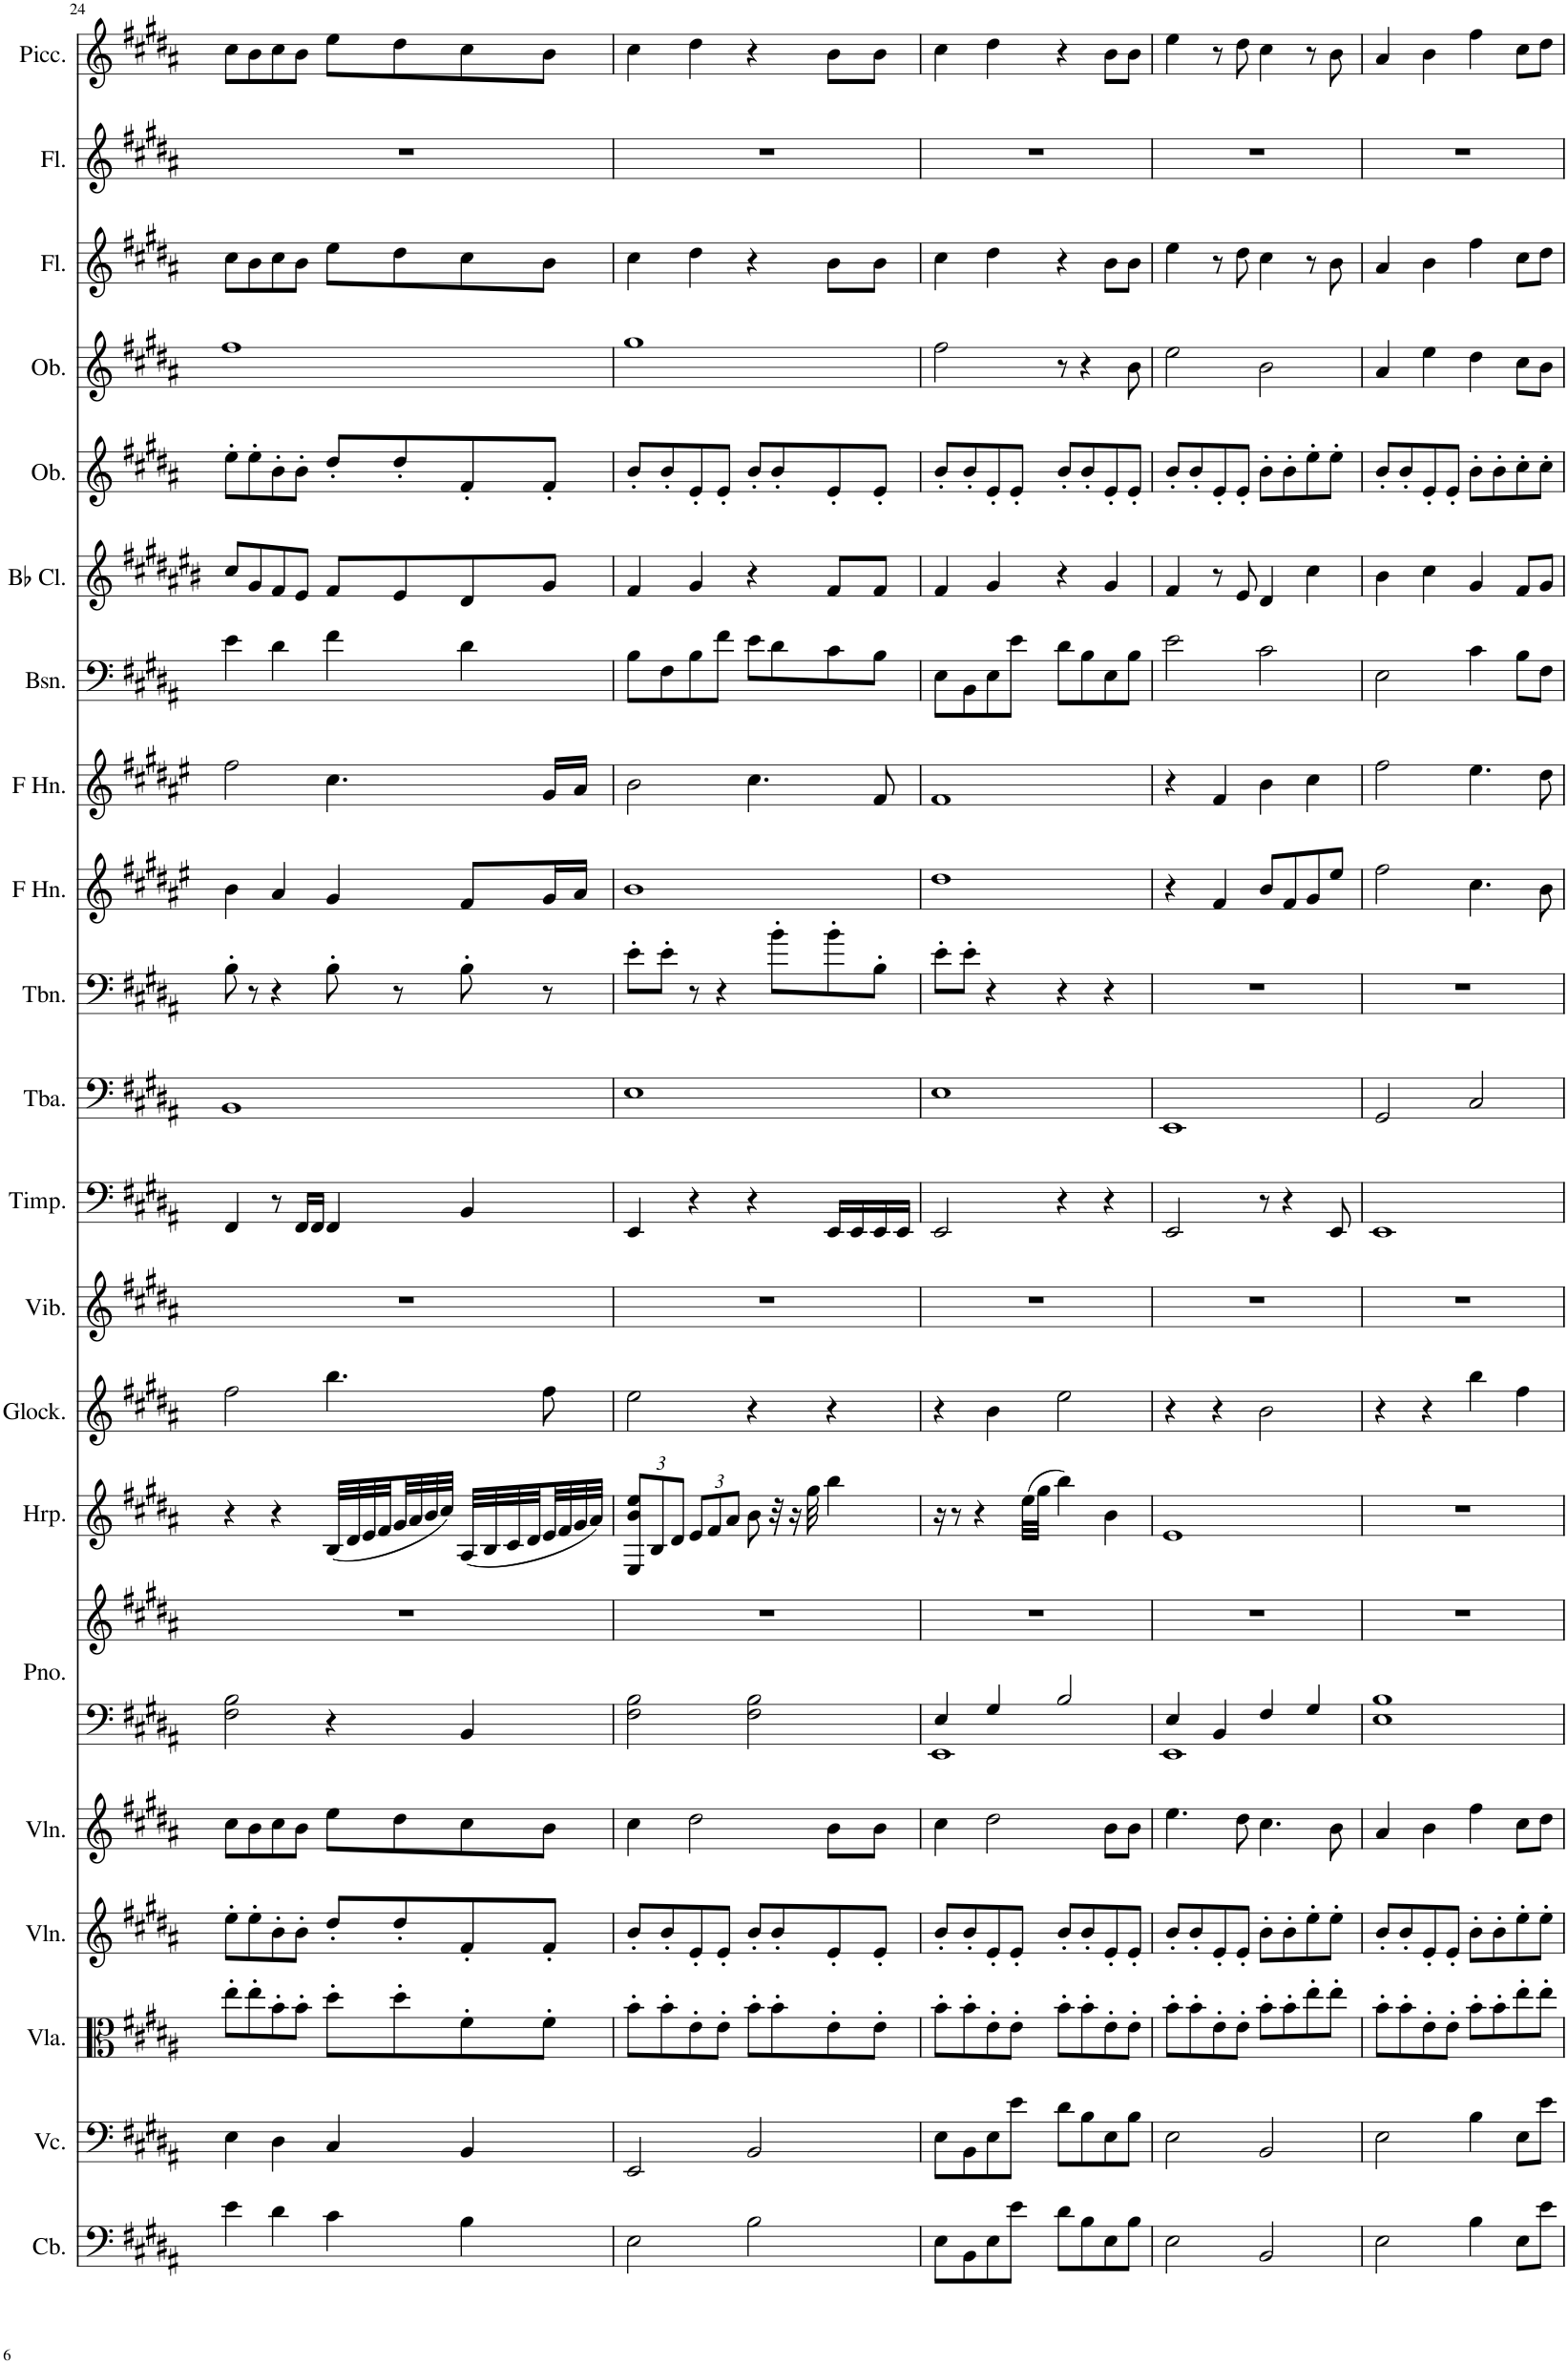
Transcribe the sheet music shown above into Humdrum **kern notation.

**kern	**kern	**kern	**kern	**kern	**kern	**kern	**kern	**kern	**kern	**kern	**kern	**kern	**kern	**kern	**kern	**kern	**kern	**kern	**kern	**kern	**kern
*part21	*part20	*part19	*part18	*part17	*part16	*part16	*part15	*part14	*part13	*part12	*part11	*part10	*part9	*part8	*part7	*part6	*part5	*part4	*part3	*part2	*part1
*staff22	*staff21	*staff20	*staff19	*staff18	*staff17	*staff16	*staff15	*staff14	*staff13	*staff12	*staff11	*staff10	*staff9	*staff8	*staff7	*staff6	*staff5	*staff4	*staff3	*staff2	*staff1
*I"Contrabass	*I"Violoncello	*I"Viola	*I"Violin	*I"Violin	*I"Piano	*	*I"Harp	*I"Glockenspiel	*I"Vibraphone	*I"Timpani	*I"Tuba	*I"Trombone	*I"Horn in F	*I"Horn in F	*I"Bassoon	*I"Bb Clarinet	*I"Oboe	*I"Oboe	*I"Flute	*I"Flute	*I"Piccolo
*I'Cb.	*I'Vc.	*I'Vla.	*I'Vln.	*I'Vln.	*I'Pno.	*	*I'Hrp.	*I'Glock.	*I'Vib.	*I'Timp.	*I'Tba.	*I'Tbn.	*	*	*I'Bsn.	*I'Bb Cl.	*I'Ob.	*I'Ob.	*I'Fl.	*I'Fl.	*I'Picc.
!!LO:PB:g=z
*clefF4	*clefF4	*clefC3	*clefG2	*clefG2	*clefF4	*clefG2	*clefG2	*clefG2	*clefG2	*clefF4	*clefF4	*clefF4	*clefG2	*clefG2	*clefF4	*clefG2	*clefG2	*clefG2	*clefG2	*clefG2	*clefG2
*Trd7c12	*	*	*	*	*	*	*	*Trd-14c-24	*	*	*	*	*Trd4c7	*Trd4c7	*	*Trd1c2	*	*	*	*	*Trd-7c-12
*k[f#c#g#d#a#]	*k[f#c#g#d#a#]	*k[f#c#g#d#a#]	*k[f#c#g#d#a#]	*k[f#c#g#d#a#]	*k[f#c#g#d#a#]	*k[f#c#g#d#a#]	*k[f#c#g#d#a#]	*k[f#c#g#d#a#]	*k[f#c#g#d#a#]	*k[f#c#g#d#a#]	*k[f#c#g#d#a#]	*k[f#c#g#d#a#]	*k[f#c#g#d#a#e#]	*k[f#c#g#d#a#e#]	*k[f#c#g#d#a#]	*k[f#c#g#d#a#e#b#]	*k[f#c#g#d#a#]	*k[f#c#g#d#a#]	*k[f#c#g#d#a#]	*k[f#c#g#d#a#]	*k[f#c#g#d#a#]
*M4/4	*M4/4	*M4/4	*M4/4	*M4/4	*M4/4	*M4/4	*M4/4	*M4/4	*M4/4	*M4/4	*M4/4	*M4/4	*M4/4	*M4/4	*M4/4	*M4/4	*M4/4	*M4/4	*M4/4	*M4/4	*M4/4
=24	=24	=24	=24	=24	=24	=24	=24	=24	=24	=24	=24	=24	=24	=24	=24	=24	=24	=24	=24	=24	=24
4e\	4E\	8ee'\L	8ee'\L	8cc#\L	2F#\ 2B\	1r	4r	2ff#\	1r	4FF#/	1BB	8B'\	4b\	2ff#\	4e\	8cc#/L	8ee'\L	1ff#	8cc#\L	1r	8cc#\L
.	.	8ee'\	8ee'\	8b\	.	.	.	.	.	.	.	8r	.	.	.	8g#/	8ee'\	.	8b\	.	8b\
4d#\	4D#\	8b'\	8b'\	8cc#\	.	.	4r	.	.	8r	.	4r	4a#/	.	4d#\	8f#/	8b'\	.	8cc#\	.	8cc#\
.	.	8b'\J	8b'\J	8b\J	.	.	.	.	.	16FF#/LL	.	.	.	.	.	8e#/J	8b'\J	.	8b\J	.	8b\J
.	.	.	.	.	.	.	.	.	.	16FF#/JJ	.	.	.	.	.	.	.	.	.	.	.
4c#\	4C#/	8dd#'\L	8dd#'/L	8ee\L	4r	.	(32B/LLL	4.bb\	.	4FF#/	.	8B'\	4g#/	4.cc#\	4f#\	8f#/L	8dd#'/L	.	8ee\L	.	8ee\L
.	.	.	.	.	.	.	32d#/	.	.	.	.	.	.	.	.	.	.	.	.	.	.
.	.	.	.	.	.	.	32e/	.	.	.	.	.	.	.	.	.	.	.	.	.	.
.	.	.	.	.	.	.	32f#/	.	.	.	.	.	.	.	.	.	.	.	.	.	.
.	.	8dd#'\	8dd#'/	8dd#\	.	.	32g#/	.	.	.	.	8r	.	.	.	8e#/	8dd#'/	.	8dd#\	.	8dd#\
.	.	.	.	.	.	.	32a#/	.	.	.	.	.	.	.	.	.	.	.	.	.	.
.	.	.	.	.	.	.	32b/	.	.	.	.	.	.	.	.	.	.	.	.	.	.
.	.	.	.	.	.	.	32cc#/JJJ)	.	.	.	.	.	.	.	.	.	.	.	.	.	.
4B\	4BB/	8f#'\	8f#'/	8cc#\	4BB/	.	(32A#/LLL	.	.	4BB/	.	8B'\	8f#/L	.	4d#\	8d#/	8f#'/	.	8cc#\	.	8cc#\
.	.	.	.	.	.	.	32B/	.	.	.	.	.	.	.	.	.	.	.	.	.	.
.	.	.	.	.	.	.	32c#/	.	.	.	.	.	.	.	.	.	.	.	.	.	.
.	.	.	.	.	.	.	32d#/	.	.	.	.	.	.	.	.	.	.	.	.	.	.
.	.	8f#'\J	8f#'/J	8b\J	.	.	32e/	8ff#\	.	.	.	8r	16g#/L	16g#/LL	.	8g#/J	8f#'/J	.	8b\J	.	8b\J
.	.	.	.	.	.	.	32f#/	.	.	.	.	.	.	.	.	.	.	.	.	.	.
.	.	.	.	.	.	.	32g#/	.	.	.	.	.	16a#/JJ	16a#/JJ	.	.	.	.	.	.	.
.	.	.	.	.	.	.	32a#/JJJ)	.	.	.	.	.	.	.	.	.	.	.	.	.	.
=25	=25	=25	=25	=25	=25	=25	=25	=25	=25	=25	=25	=25	=25	=25	=25	=25	=25	=25	=25	=25	=25
*	*	*	*	*	*	*	*Xbrackettup	*	*	*	*	*	*	*	*	*	*	*	*	*	*
2E\	2EE/	8b'\L	8b'/L	4cc#\	2F#\ 2B\	1r	12E/ 12b/ 12ee/L	2ee\	1r	4EE/	1E	8e'\L	1b	2b\	8B\L	4f#/	8b'/L	1gg#	4cc#\	1r	4cc#\
.	.	.	.	.	.	.	12B/	.	.	.	.	.	.	.	.	.	.	.	.	.	.
.	.	8b'\	8b'/	.	.	.	.	.	.	.	.	8e'\J	.	.	8F#\	.	8b'/	.	.	.	.
.	.	.	.	.	.	.	12d#/J	.	.	.	.	.	.	.	.	.	.	.	.	.	.
.	.	8e'\	8e'/	2dd#\	.	.	12e/L	.	.	4r	.	8r	.	.	8B\	4g#/	8e'/	.	4dd#\	.	4dd#\
.	.	.	.	.	.	.	12f#/	.	.	.	.	.	.	.	.	.	.	.	.	.	.
.	.	8e'\J	8e'/J	.	.	.	.	.	.	.	.	4r	.	.	8f#\J	.	8e'/J	.	.	.	.
.	.	.	.	.	.	.	12a#/J	.	.	.	.	.	.	.	.	.	.	.	.	.	.
2B\	2BB/	8b'\L	8b'/L	.	2F#\ 2B\	.	8b\	4r	.	4r	.	.	.	4.cc#\	8e\L	4r	8b'/L	.	4r	.	4r
.	.	8b'\	8b'/	.	.	.	32r	.	.	.	.	8b'\L	.	.	8d#\	.	8b'/	.	.	.	.
.	.	.	.	.	.	.	16r	.	.	.	.	.	.	.	.	.	.	.	.	.	.
.	.	.	.	.	.	.	32gg#\	.	.	.	.	.	.	.	.	.	.	.	.	.	.
.	.	8e'\	8e'/	8b\L	.	.	4bb\	4r	.	16EE/LL	.	8b'\	.	.	8c#\	8f#/L	8e'/	.	8b\L	.	8b\L
.	.	.	.	.	.	.	.	.	.	16EE/	.	.	.	.	.	.	.	.	.	.	.
.	.	8e'\J	8e'/J	8b\J	.	.	.	.	.	16EE/	.	8B'\J	.	8f#/	8B\J	8f#/J	8e'/J	.	8b\J	.	8b\J
.	.	.	.	.	.	.	.	.	.	16EE/JJ	.	.	.	.	.	.	.	.	.	.	.
=26	=26	=26	=26	=26	=26	=26	=26	=26	=26	=26	=26	=26	=26	=26	=26	=26	=26	=26	=26	=26	=26
*	*	*	*	*	*^	*	*	*	*	*	*	*	*	*	*	*	*	*	*	*	*
8E\L	8E\L	8b'\L	8b'/L	4cc#\	4E/	1EE	1r	16r	4r	1r	2EE/	1E	8e'\L	1dd#	1f#	8E\L	4f#/	8b'/L	2ff#\	4cc#\	1r	4cc#\
.	.	.	.	.	.	.	.	8r	.	.	.	.	.	.	.	.	.	.	.	.	.	.
8BB\	8BB\	8b'\	8b'/	.	.	.	.	.	.	.	.	.	8e'\J	.	.	8BB\	.	8b'/	.	.	.	.
.	.	.	.	.	.	.	.	4r	.	.	.	.	.	.	.	.	.	.	.	.	.	.
8E\	8E\	8e'\	8e'/	2dd#\	4G#/	.	.	.	4b\	.	.	.	4r	.	.	8E\	4g#/	8e'/	.	4dd#\	.	4dd#\
8e\J	8e\J	8e'\J	8e'/J	.	.	.	.	.	.	.	.	.	.	.	.	8e\J	.	8e'/J	.	.	.	.
.	.	.	.	.	.	.	.	(32ee\LLL	.	.	.	.	.	.	.	.	.	.	.	.	.	.
.	.	.	.	.	.	.	.	32gg#\JJJ	.	.	.	.	.	.	.	.	.	.	.	.	.	.
8d#\L	8d#\L	8b'\L	8b'/L	.	2B/	.	.	4bb\)	2ee\	.	4r	.	4r	.	.	8d#\L	4r	8b'/L	8r	4r	.	4r
8B\	8B\	8b'\	8b'/	.	.	.	.	.	.	.	.	.	.	.	.	8B\	.	8b'/	4r	.	.	.
8E\	8E\	8e'\	8e'/	8b\L	.	.	.	4b\	.	.	4r	.	4r	.	.	8E\	4g#/	8e'/	.	8b\L	.	8b\L
8B\J	8B\J	8e'\J	8e'/J	8b\J	.	.	.	.	.	.	.	.	.	.	.	8B\J	.	8e'/J	8b\	8b\J	.	8b\J
=27	=27	=27	=27	=27	=27	=27	=27	=27	=27	=27	=27	=27	=27	=27	=27	=27	=27	=27	=27	=27	=27	=27
2E\	2E\	8b'\L	8b'/L	4.ee\	4E/	1EE	1r	1e	4r	1r	2EE/	1EE	1r	4r	4r	2e\	4f#/	8b'/L	2ee\	4ee\	1r	4ee\
.	.	8b'\	8b'/	.	.	.	.	.	.	.	.	.	.	.	.	.	.	8b'/	.	.	.	.
.	.	8e'\	8e'/	.	4BB/	.	.	.	4r	.	.	.	.	4f#/	4f#/	.	8r	8e'/	.	8r	.	8r
.	.	8e'\J	8e'/J	8dd#\	.	.	.	.	.	.	.	.	.	.	.	.	8e#/	8e'/J	.	8dd#\	.	8dd#\
2BB/	2BB/	8b'\L	8b'\L	4.cc#\	4F#/	.	.	.	2b\	.	8r	.	.	8b/L	4b\	2c#\	4d#/	8b'\L	2b\	4cc#\	.	4cc#\
.	.	8b'\	8b'\	.	.	.	.	.	.	.	4r	.	.	8f#/	.	.	.	8b'\	.	.	.	.
.	.	8ee'\	8ee'\	.	4G#/	.	.	.	.	.	.	.	.	8g#/	4cc#\	.	4cc#\	8ee'\	.	8r	.	8r
.	.	8ee'\J	8ee'\J	8b\	.	.	.	.	.	.	8EE/	.	.	8ee#/J	.	.	.	8ee'\J	.	8b\	.	8b\
*	*	*	*	*	*v	*v	*	*	*	*	*	*	*	*	*	*	*	*	*	*	*	*
=28	=28	=28	=28	=28	=28	=28	=28	=28	=28	=28	=28	=28	=28	=28	=28	=28	=28	=28	=28	=28	=28
2E\	2E\	8b'\L	8b'/L	4a#/	1E 1B	1r	1r	4r	1r	1EE	2GG#/	1r	2ff#\	2ff#\	2E\	4b#\	8b'/L	4a#/	4a#/	1r	4a#/
.	.	8b'\	8b'/	.	.	.	.	.	.	.	.	.	.	.	.	.	8b'/	.	.	.	.
.	.	8e'\	8e'/	4b\	.	.	.	4r	.	.	.	.	.	.	.	4cc#\	8e'/	4ee\	4b\	.	4b\
.	.	8e'\J	8e'/J	.	.	.	.	.	.	.	.	.	.	.	.	.	8e'/J	.	.	.	.
4B\	4B\	8b'\L	8b'\L	4ff#\	.	.	.	4bb\	.	.	2C#/	.	4.cc#\	4.ee#\	4c#\	4g#/	8b'\L	4dd#\	4ff#\	.	4ff#\
.	.	8b'\	8b'\	.	.	.	.	.	.	.	.	.	.	.	.	.	8b'\	.	.	.	.
8E\L	8E\L	8ee'\	8ee'\	8cc#\L	.	.	.	4ff#\	.	.	.	.	.	.	8B\L	8f#/L	8cc#'\	8cc#\L	8cc#\L	.	8cc#\L
8e\J	8e\J	8ee'\J	8ee'\J	8dd#\J	.	.	.	.	.	.	.	.	8b\	8dd#\	8F#\J	8g#/J	8cc#'\J	8b\J	8dd#\J	.	8dd#\J
=	=	=	=	=	=	=	=	=	=	=	=	=	=	=	=	=	=	=	=	=	=
*-	*-	*-	*-	*-	*-	*-	*-	*-	*-	*-	*-	*-	*-	*-	*-	*-	*-	*-	*-	*-	*-
